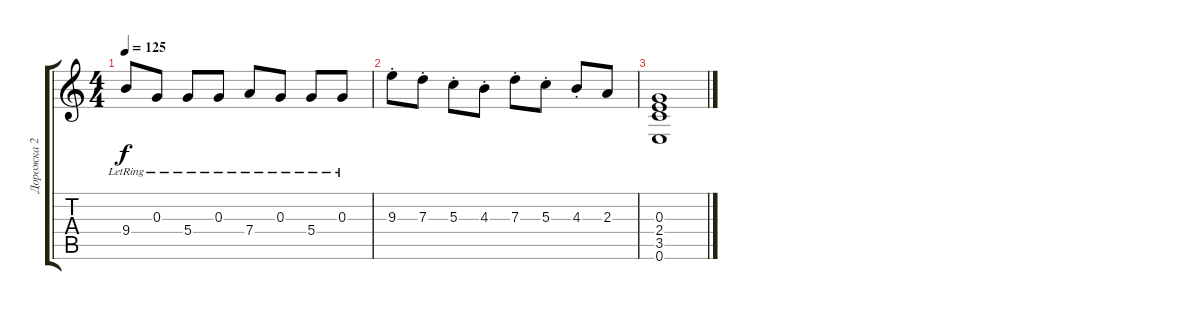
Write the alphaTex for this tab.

\track ("Дорожка 2" "Дорожка 2") {instrument acousticguitarsteel}
\staff {score tabs}
\tuning (E4 B3 G3 D3 A2 E2) {hide}
\ts (4 4)
\tempo 125
\clef g2
\ks c
9.4{lr}.8{dy f} 0.3{lr}.8 5.4{lr}.8 0.3{lr}.8 7.4{lr}.8 0.3{lr}.8 5.4{lr}.8 0.3{lr}.8 |
9.3{st}.8 7.3{st}.8 5.3{st}.8 4.3{st}.8 7.3{st}.8 5.3{st}.8 4.3{st}.8 2.3.8 |
(0.3 2.4 3.5 0.6).1
